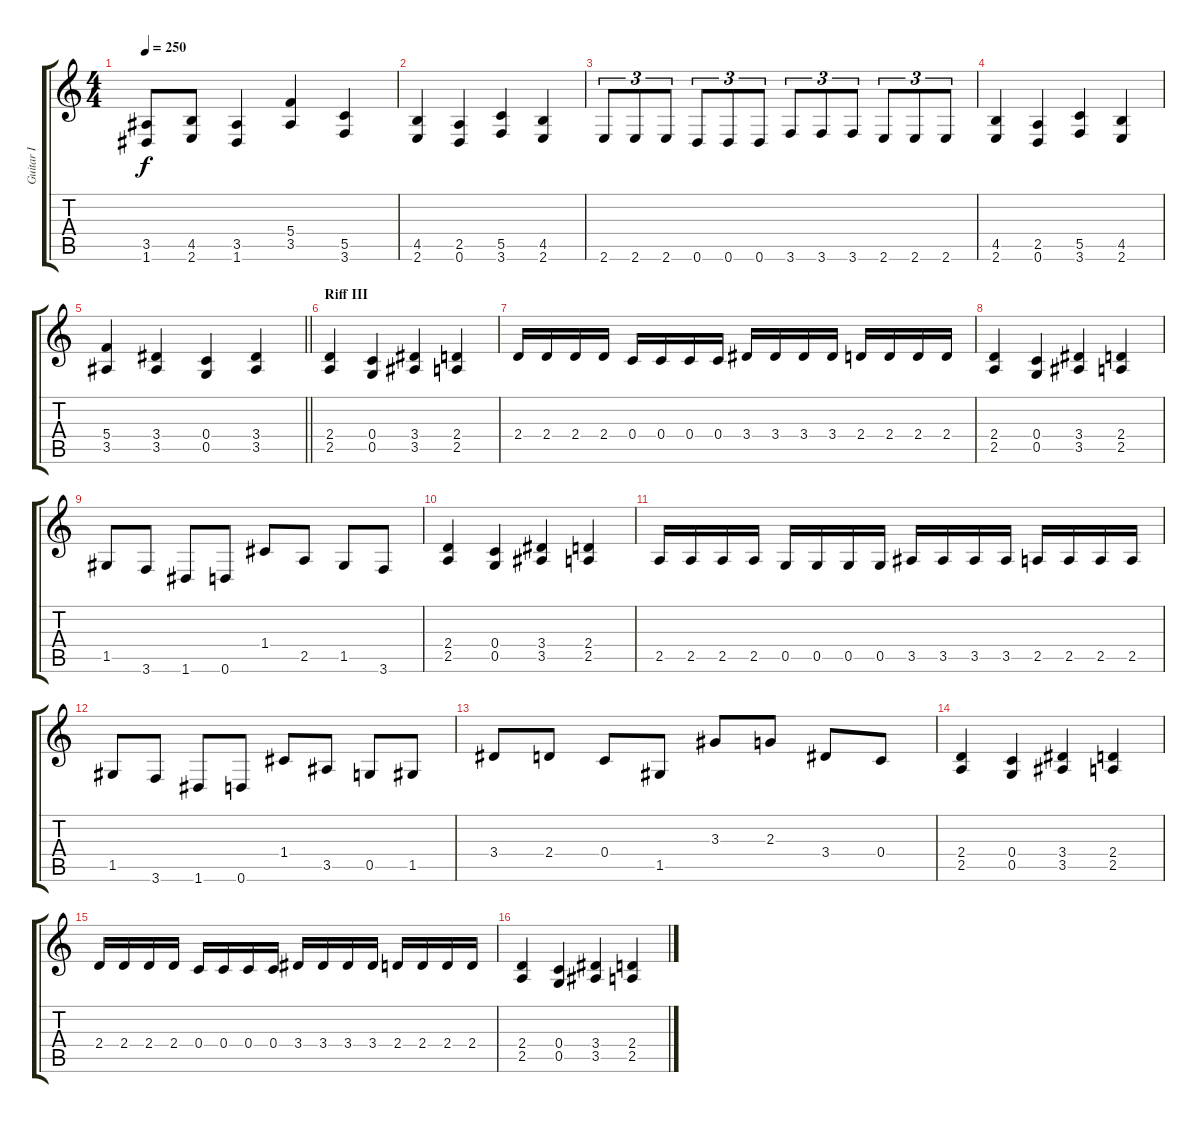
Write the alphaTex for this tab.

\track ("Guitar I" "Guitar I") {instrument distortionguitar}
\staff {score tabs}
\tuning (D4 A3 F3 C3 G2 D2) {hide}
\ts (4 4)
\tempo 250
\clef g2
\ks c
(3.5 1.6).8{dy f} (4.5 2.6).8 (3.5 1.6).4 (5.4 3.5).4 (5.5 3.6).4 |
(4.5 2.6).4 (2.5 0.6).4 (5.5 3.6).4 (4.5 2.6).4 |
2.6.8{tu (3 2)} 2.6.8{tu (3 2)} 2.6.8{tu (3 2)} 0.6.8{tu (3 2)} 0.6.8{tu (3 2)} 0.6.8{tu (3 2)} 3.6.8{tu (3 2)} 3.6.8{tu (3 2)} 3.6.8{tu (3 2)} 2.6.8{tu (3 2)} 2.6.8{tu (3 2)} 2.6.8{tu (3 2)} |
(4.5 2.6).4 (2.5 0.6).4 (5.5 3.6).4 (4.5 2.6).4 |
\barLineRight lightlight
(5.4 3.5).4 (3.4 3.5).4 (0.4 0.5).4 (3.4 3.5).4 |
\section ("" "Riff III")
(2.4 2.5).4 (0.4 0.5).4 (3.4 3.5).4 (2.4 2.5).4 |
2.4.16 2.4.16 2.4.16 2.4.16 0.4.16 0.4.16 0.4.16 0.4.16 3.4.16 3.4.16 3.4.16 3.4.16 2.4.16 2.4.16 2.4.16 2.4.16 |
(2.4 2.5).4 (0.4 0.5).4 (3.4 3.5).4 (2.4 2.5).4 |
1.5.8 3.6.8 1.6.8 0.6.8 1.4.8 2.5.8 1.5.8 3.6.8 |
(2.4 2.5).4 (0.4 0.5).4 (3.4 3.5).4 (2.4 2.5).4 |
2.5.16 2.5.16 2.5.16 2.5.16 0.5.16 0.5.16 0.5.16 0.5.16 3.5.16 3.5.16 3.5.16 3.5.16 2.5.16 2.5.16 2.5.16 2.5.16 |
1.5.8 3.6.8 1.6.8 0.6.8 1.4.8 3.5.8 0.5.8 1.5.8 |
3.4.8 2.4.8 0.4.8 1.5.8 3.3.8 2.3.8 3.4.8 0.4.8 |
(2.4 2.5).4 (0.4 0.5).4 (3.4 3.5).4 (2.4 2.5).4 |
2.4.16 2.4.16 2.4.16 2.4.16 0.4.16 0.4.16 0.4.16 0.4.16 3.4.16 3.4.16 3.4.16 3.4.16 2.4.16 2.4.16 2.4.16 2.4.16 |
(2.4 2.5).4 (0.4 0.5).4 (3.4 3.5).4 (2.4 2.5).4
